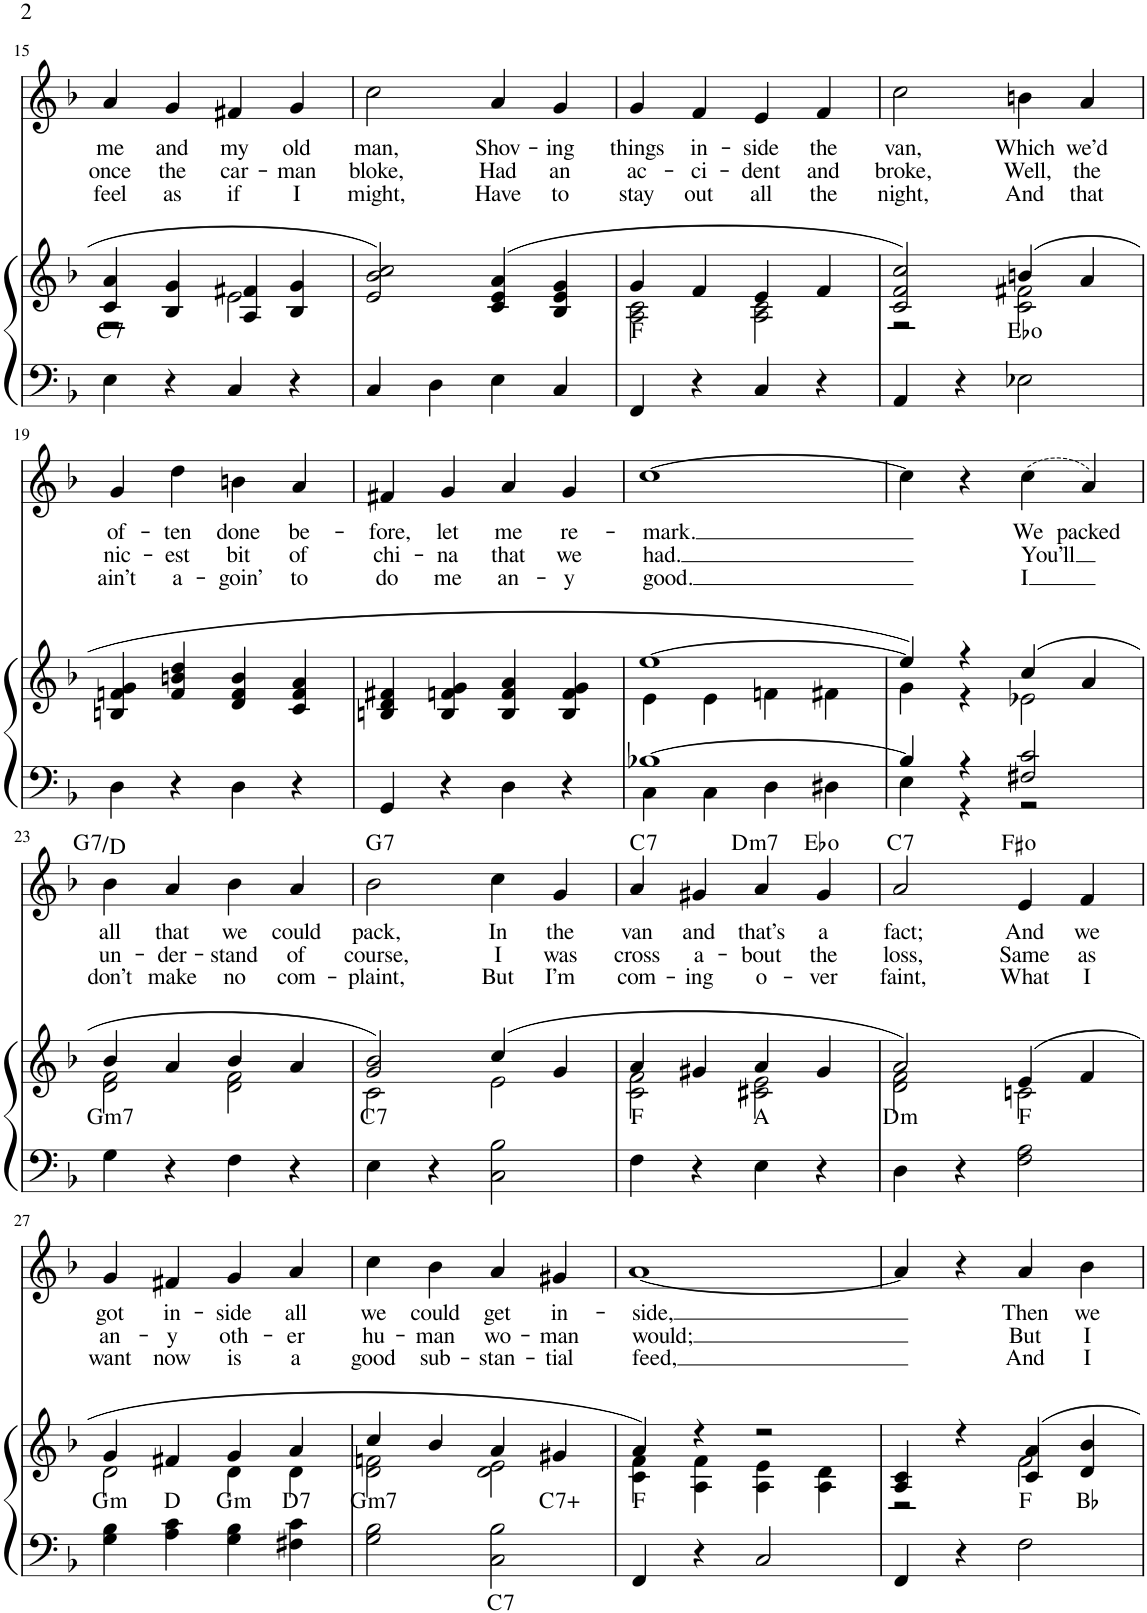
**kern	**kern	**harte	**kern	**text	**text	**text
*part2	*part2	*part2	*part1	*part1	*part1	*part1
*staff3	*staff2	*	*staff1	*staff1	*staff1	*staff1
*I"Piano	*	*	*I"Voice	*	*	*
*I'Pno	*	*	*	*	*	*
!!LO:PB:g=z
*clefF4	*clefG2	*	*clefG2	*	*	*
*k[b-]	*k[b-]	*	*k[b-]	*	*	*
*M2/2	*M2/2	*	*M2/2	*	*	*
*met(c|)	*met(c|)	*	*met(c|)	*	*	*
=15	=15	=15	=15	=15	=15	=15
*	*^	*	*	*	*	*
!	!	!	!LO:H:kt=7	!	!LO:LY:b	!LO:LY:b	!LO:LY:b
4E\	4c/ 4a/	2r	C:7	4a/	me	once	feel
!	!	!	!	!	!LO:LY:b	!LO:LY:b	!LO:LY:b
4r	4B-/ 4g/	.	.	4g/	and	the	as
!	!	!	!	!	!LO:LY:b	!LO:LY:b	!LO:LY:b
4C/	4A/ 4f#X/	2e\	.	4f#X/	my	car-	if
!	!	!	!	!	!LO:LY:b	!LO:LY:b	!LO:LY:b
4r	4B-/ 4g/	.	.	4g/	old	-man	I
*	*v	*v	*	*	*	*	*
=16	=16	=16	=16	=16	=16	=16
!	!	!	!	!LO:LY:b	!LO:LY:b	!LO:LY:b
4C/	2e/ 2b-/ 2cc/	.	2cc\	man,	bloke,	might,
4D\	.	.	.	.	.	.
!	!	!	!	!LO:LY:b	!LO:LY:b	!LO:LY:b
4E\	(4c/ 4e/ 4a/	.	4a/	Shov-	Had	Have
!	!	!	!	!LO:LY:b	!LO:LY:b	!LO:LY:b
4C/	4B-/ 4e/ 4g/	.	4g/	-ing	an	to
=17	=17	=17	=17	=17	=17	=17
*	*^	*	*	*	*	*
!	!	!	!	!	!LO:LY:b	!LO:LY:b	!LO:LY:b
4FF/	4g/	2A\ 2c\	F:maj	4g/	things	ac-	stay
!	!	!	!	!	!LO:LY:b	!LO:LY:b	!LO:LY:b
4r	4f/	.	.	4f/	in-	-ci-	out
!	!	!	!	!	!LO:LY:b	!LO:LY:b	!LO:LY:b
4C/	4e/	2A\ 2c\	.	4e/	-side	-dent	all
!	!	!	!	!	!LO:LY:b	!LO:LY:b	!LO:LY:b
4r	4f/	.	.	4f/	the	and	the
=18	=18	=18	=18	=18	=18	=18	=18
!	!	!	!	!	!LO:LY:b	!LO:LY:b	!LO:LY:b
4AA/	2c/ 2f/ 2cc/)	2r	.	2cc\	van,	broke,	night,
4r	.	.	.	.	.	.	.
!	!	!	!	!	!LO:LY:b	!LO:LY:b	!LO:LY:b
2E-X\	(4bn/	2c\ 2f#X\	Eb:dim	4bn\	Which	Well,	And
!	!	!	!	!	!LO:LY:b	!LO:LY:b	!LO:LY:b
.	4a/	.	.	4a/	we’d	the	that
*	*v	*v	*	*	*	*	*
!!LO:LB:g=z
=19	=19	=19	=19	=19	=19	=19
!	!	!LO:H:kt=7	!	!LO:LY:b	!LO:LY:b	!LO:LY:b
4D\	4Bn/ 4fn/ 4g/	G:7/5	4g/	of-	nic-	ain’t
!	!	!	!	!LO:LY:b	!LO:LY:b	!LO:LY:b
4r	4f/ 4bn/ 4dd/	.	4dd\	-ten	-est	a-
!	!	!	!	!LO:LY:b	!LO:LY:b	!LO:LY:b
4D\	4d/ 4f/ 4b/	.	4bn\	done	bit	-goin’
!	!	!	!	!LO:LY:b	!LO:LY:b	!LO:LY:b
4r	4c/ 4f/ 4a/	.	4a/	be-	of	to
=20	=20	=20	=20	=20	=20	=20
!	!	!LO:H:kt=7	!	!LO:LY:b	!LO:LY:b	!LO:LY:b
4GG/	4Bn/ 4d/ 4f#X/	G:7	4f#X/	-fore,	chi-	do
!	!	!	!	!LO:LY:b	!LO:LY:b	!LO:LY:b
4r	4B/ 4fn/ 4g/	.	4g/	let	-na	me
!	!	!	!	!LO:LY:b	!LO:LY:b	!LO:LY:b
4D\	4B/ 4f/ 4a/	.	4a/	me	that	an-
!	!	!	!	!LO:LY:b	!LO:LY:b	!LO:LY:b
4r	4B/ 4f/ 4g/	.	4g/	re-	we	-y
=21	=21	=21	=21	=21	=21	=21
*^	*^	*	*	*	*	*
!	!	!	!	!LO:H:kt=7	!	!LO:LY:b	!LO:LY:b	!LO:LY:b
[1B-X	4C\	[1ee	4e\	C:7	[1cc	-mark.	had.	good.
.	4C\	.	4e\	.	.	.	.	.
!	!	!	!	!LO:H:kt=m7	!	!	!	!
.	4D\	.	4fn\	D:min7	.	.	.	.
.	4D#X\	.	4f#X\	Eb:dim	.	.	.	.
=22	=22	=22	=22	=22	=22	=22	=22	=22
!	!	!	!	!LO:H:kt=7	!	!	!	!
4B-/]	4E\	4ee/])	4g\	C:7	4cc\]	.	.	.
4r	4r	4r	4r	.	4r	.	.	.
!	!	!	!	!	!	!LO:LY:b	!LO:LY:b	!LO:LY:b
2F#X/ 2c/	2r	(4cc/	2e-X\	F#:dim	(4cc\	We	You’ll	I
!	!	!	!	!	!	!LO:LY:b	!	!
.	.	4a/	.	.	4a/)	packed	.	.
*v	*v	*	*	*	*	*	*	*
!!LO:LB:g=z
=23	=23	=23	=23	=23	=23	=23	=23
!	!	!	!LO:H:kt=m7	!	!LO:LY:b	!LO:LY:b	!LO:LY:b
4G\	4b-/	2d\ 2f\	G:min7	4b-\	all	un-	don’t
!	!	!	!	!	!LO:LY:b	!LO:LY:b	!LO:LY:b
4r	4a/	.	.	4a/	that	-der-	make
!	!	!	!	!	!LO:LY:b	!LO:LY:b	!LO:LY:b
4F\	4b-/	2d\ 2f\	.	4b-\	we	-stand	no
!	!	!	!	!	!LO:LY:b	!LO:LY:b	!LO:LY:b
4r	4a/	.	.	4a/	could	of	com-
=24	=24	=24	=24	=24	=24	=24	=24
!	!	!	!LO:H:kt=7	!	!LO:LY:b	!LO:LY:b	!LO:LY:b
4E\	2g/ 2b-/)	2c\	C:7	2b-\	pack,	course,	-plaint,
4r	.	.	.	.	.	.	.
!	!	!	!	!	!LO:LY:b	!LO:LY:b	!LO:LY:b
2C\ 2B-\	(4cc/	2e\	.	4cc\	In	I	But
!	!	!	!	!	!LO:LY:b	!LO:LY:b	!LO:LY:b
.	4g/	.	.	4g/	the	was	I’m
=25	=25	=25	=25	=25	=25	=25	=25
!	!	!	!	!	!LO:LY:b	!LO:LY:b	!LO:LY:b
4F\	4a/	2c\ 2f\	F:maj	4a/	van	cross	com-
!	!	!	!	!	!LO:LY:b	!LO:LY:b	!LO:LY:b
4r	4g#X/	.	.	4g#X/	and	a-	-ing
!	!	!	!	!	!LO:LY:b	!LO:LY:b	!LO:LY:b
4E\	4a/	2c#X\ 2e\	A:maj	4a/	that’s	-bout	o-
!	!	!	!	!	!LO:LY:b	!LO:LY:b	!LO:LY:b
4r	4g#/	.	.	4g#/	a	the	-ver
=26	=26	=26	=26	=26	=26	=26	=26
!	!	!	!LO:H:kt=m	!	!LO:LY:b	!LO:LY:b	!LO:LY:b
4D\	2a/)	2d\ 2f\	D:min	2a/	fact;	loss,	faint,
4r	.	.	.	.	.	.	.
!	!	!	!	!	!LO:LY:b	!LO:LY:b	!LO:LY:b
2F\ 2A\	(4e/	2cn\	F:maj	4e/	And	Same	What
!	!	!	!	!	!LO:LY:b	!LO:LY:b	!LO:LY:b
.	4f/	.	.	4f/	we	as	I
!!LO:LB:g=z
=27	=27	=27	=27	=27	=27	=27	=27
!	!	!	!LO:H:kt=m	!	!LO:LY:b	!LO:LY:b	!LO:LY:b
4G\ 4B-\	4g/	2d\	G:min	4g/	got	an-	want
!	!	!	!	!	!LO:LY:b	!LO:LY:b	!LO:LY:b
4A\ 4c\	4f#X/	.	D:maj	4f#X/	in-	-y	now
!	!	!	!LO:H:kt=m	!	!LO:LY:b	!LO:LY:b	!LO:LY:b
4G\ 4B-\	4g/	4d\	G:min	4g/	-side	oth-	is
!	!	!	!LO:H:kt=7	!	!LO:LY:b	!LO:LY:b	!LO:LY:b
4F#X\ 4c\	4a/	4d\	D:7	4a/	all	-er	a
=28	=28	=28	=28	=28	=28	=28	=28
!	!	!	!LO:H:kt=m7	!	!LO:LY:b	!LO:LY:b	!LO:LY:b
2G\ 2B-\	4cc/	2d\ 2fn\	G:min7	4cc\	we	hu-	good
!	!	!	!	!	!LO:LY:b	!LO:LY:b	!LO:LY:b
.	4b-/	.	.	4b-\	could	-man	sub-
!	!	!	!LO:H:kt=7	!	!LO:LY:b	!LO:LY:b	!LO:LY:b
2C\ 2B-\	4a/	2d\ 2e\	C:7	4a/	get	wo-	-stan-
!	!	!	!LO:H:kt=7+	!	!LO:LY:b	!LO:LY:b	!LO:LY:b
.	4g#X/	.	C:aug(b7)	4g#X/	in-	-man	-tial
=29	=29	=29	=29	=29	=29	=29	=29
!	!	!	!	!	!LO:LY:b	!LO:LY:b	!LO:LY:b
4FF/	4a/)	4c\ 4f\	F:maj	[1a	-side,	would;	feed,
4r	4r	4A\ 4f\	.	.	.	.	.
2C/	2r	4A\ 4e\	.	.	.	.	.
.	.	4A\ 4d\	.	.	.	.	.
=30	=30	=30	=30	=30	=30	=30	=30
4FF/	4A/ 4c/	2r	.	4a/]	.	.	.
4r	4r	.	.	4r	.	.	.
!	!	!	!	!	!LO:LY:b	!LO:LY:b	!LO:LY:b
2F\	4c/ 4a/	2f\	F:maj	4a/	Then	But	And
!	!	!	!	!	!LO:LY:b	!LO:LY:b	!LO:LY:b
.	4d/ 4b-/	.	Bb:maj	4b-\	we	I	I
*	*v	*v	*	*	*	*	*
=	=	=	=	=	=	=
*-	*-	*-	*-	*-	*-	*-
